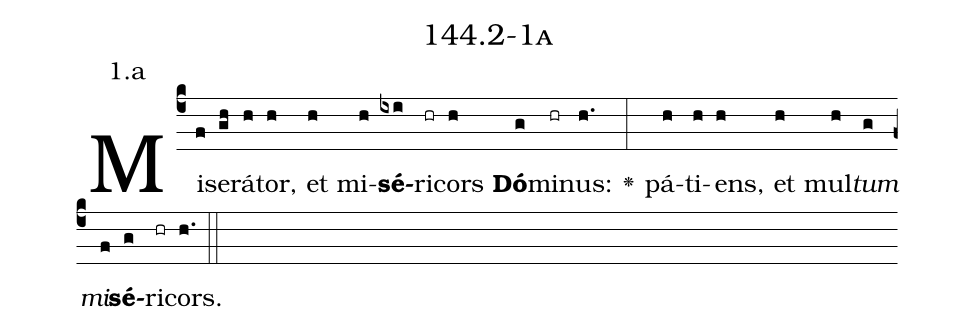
name: 144.2-1a;
annotation: 1.a;
%%
(c4)Mi(f)se(gh)rá(h)tor,(h) et(h) mi(h)<b>sé</b>(ixi)ri(hr)cors(h) <b>Dó</b>(g)mi(hr)nus:(h.) <v>\greheightstar</v>(:) pá(h)ti(h)ens,(h) et(h) mul(h)<i>tum</i>(g) <i>mi</i>(f)<b>sé</b>(g)ri(hr)cors.(h.) (::)


%E(h) u(h) o(g) u(f) a(g) e.(h.) (::)
